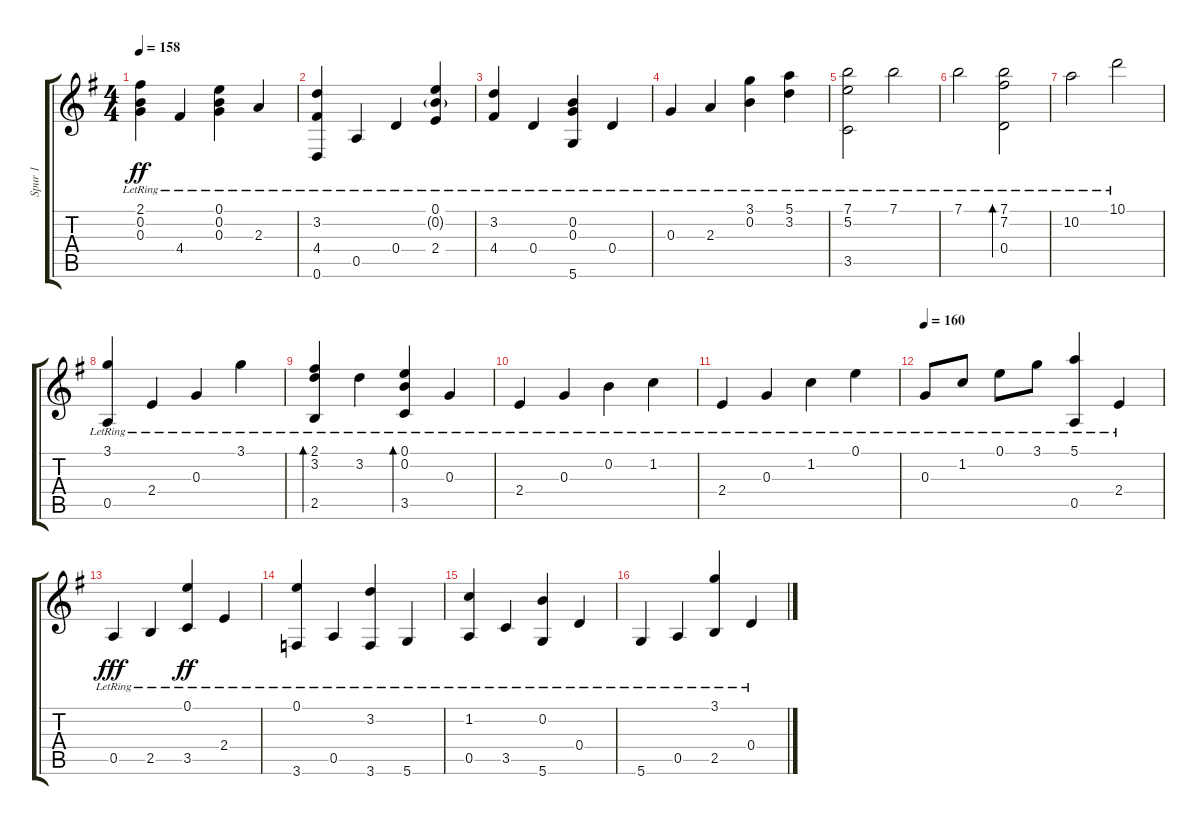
\track ("Spur 1" "Spur 1") {instrument acousticguitarsteel bank 1}
\staff {score tabs}
\tuning (E4 B3 G3 D3 A2 D2) {hide}
\ts (4 4)
\tempo 158
\clef g2
\ks g
(2.1{lr} 0.2{lr} 0.3{lr}).4{dy ff} 4.4{lr}.4 (0.1{lr} 0.2{lr} 0.3{lr}).4 2.3{lr}.4 |
(3.2{lr} 4.4{lr} 0.6{lr}).4 0.5{lr}.4 0.4{lr}.4 (0.1{lr} 0.2{g lr} 2.4{lr}).4 |
(3.2{lr} 4.4{lr}).4 0.4{lr}.4 (0.2{lr} 0.3{lr} 5.6{lr}).4 0.4{lr}.4 |
0.3{lr}.4 2.3{lr}.4 (3.1{lr} 0.2{lr}).4 (5.1{lr} 3.2{lr}).4 |
(7.1{lr} 5.2{lr} 3.5{lr}).2 7.1{lr}.2 |
7.1{lr}.2 (7.1{lr} 7.2{lr} 0.4{lr}).2{bd 480} |
10.2{lr}.2 10.1{lr}.2 |
(3.1{lr} 0.5{lr}).4 2.4{lr}.4 0.3{lr}.4 3.1{lr}.4 |
(2.1{lr} 3.2{lr} 2.5{lr}).4{bd 480} 3.2{lr}.4 (0.1{lr} 0.2{lr} 3.5{lr}).4{bd 480} 0.3{lr}.4 |
2.4{lr}.4 0.3{lr}.4 0.2{lr}.4 1.2{lr}.4 |
2.4{lr}.4 0.3{lr}.4 1.2{lr}.4 0.1{lr}.4 |
\tempo 160
0.3{lr}.8 1.2{lr}.8 0.1{lr}.8 3.1{lr}.8 (5.1{lr} 0.5{lr}).4 2.4{lr}.4 |
0.5{lr}.4{dy fff} 2.5{lr}.4 (0.1{lr} 3.5{lr}).4{dy ff} 2.4{lr}.4 |
(0.1{lr} 3.6{lr}).4 0.5{lr}.4 (3.2{lr} 3.6{lr}).4 5.6{lr}.4 |
(1.2{lr} 0.5{lr}).4 3.5{lr}.4 (0.2{lr} 5.6{lr}).4 0.4{lr}.4 |
5.6{lr}.4 0.5{lr}.4 (3.1{lr} 2.5{lr}).4 0.4{lr}.4
